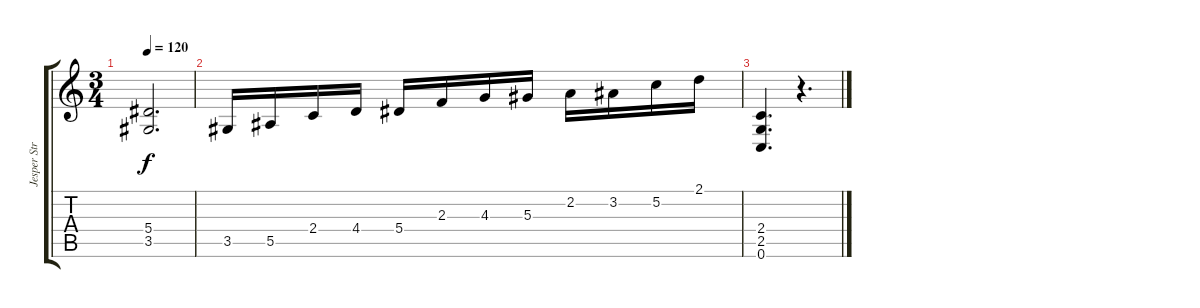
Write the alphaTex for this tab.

\track ("Jesper Strömblad" "Jesper Str") {instrument distortionguitar}
\staff {score tabs}
\tuning (C4 G3 Eb3 Bb2 F2 C2) {hide}
\ts (3 4)
\tempo 120
\clef g2
\ks c
(5.4 3.5).2{d dy f} |
3.5.16{balance 4} 5.5.16 2.4.16 4.4.16 5.4.16 2.3.16 4.3.16 5.3.16 2.2.16 3.2.16 5.2.16 2.1.16 |
(2.4 2.5 0.6).4{d} r.4{d}
